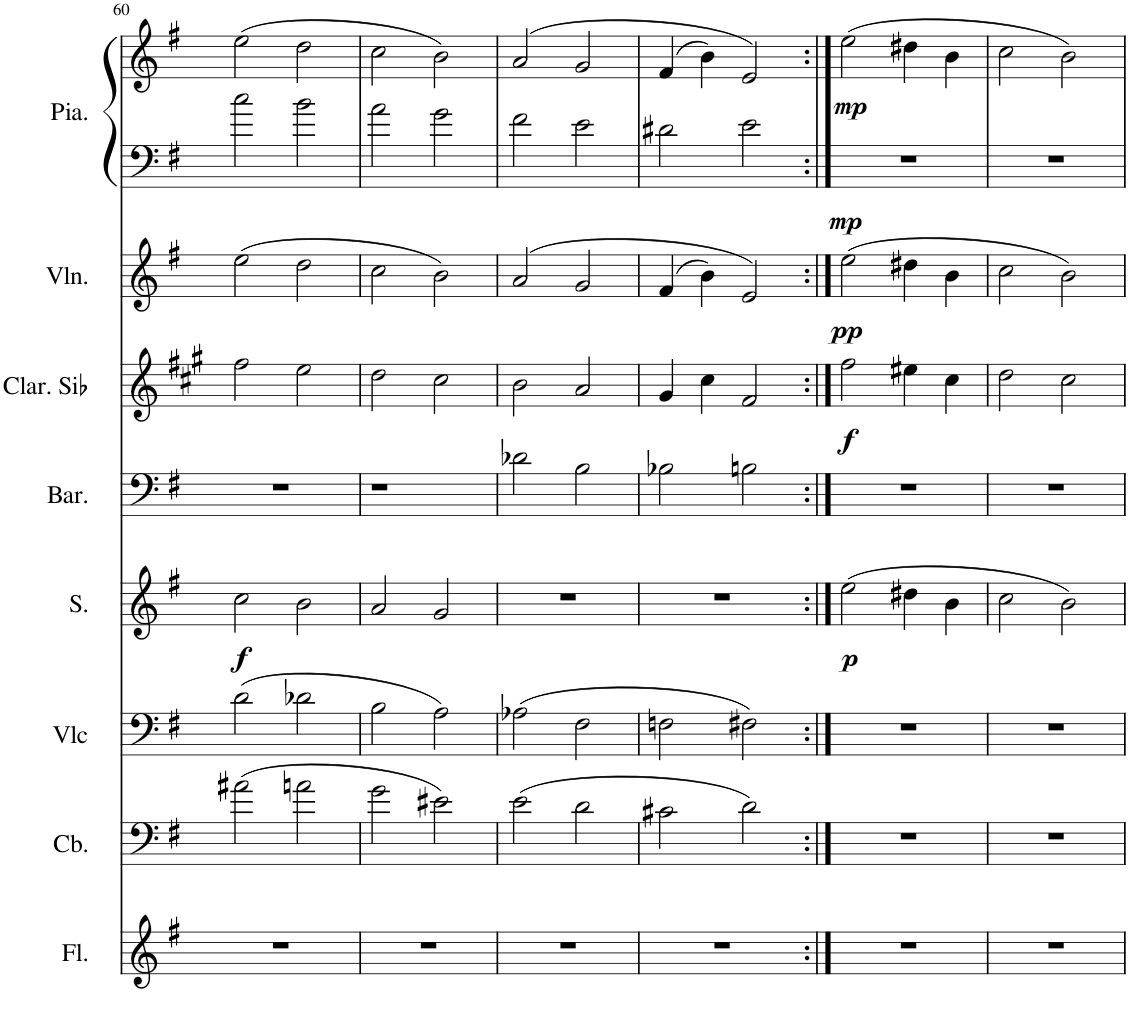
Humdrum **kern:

**kern	**kern	**kern	**kern	**dynam	**kern	**kern	**dynam	**kern	**dynam	**kern	**kern	**dynam
*part8	*part7	*part6	*part5	*part5	*part4	*part3	*part3	*part2	*part2	*part1	*part1	*part1
*staff9	*staff8	*staff7	*staff6	*staff6	*staff5	*staff4	*staff4	*staff3	*staff3	*staff2	*staff1	*staff1/2
*I"Flûte	*I"Contrebasse	*I"Violoncelle	*I"Soprano	*	*I"Baryton	*I"Clarinette en Sib	*	*I"Violon	*	*I"Piano	*	*
*I'Fl.	*I'Cb.	*I'Vlc	*I'S.	*	*I'Bar.	*I'Clar. Sib	*	*I'Vln.	*	*I'Pia.	*	*
!!LO:PB:g=z
*clefG2	*clefF4	*clefF4	*clefG2	*	*clefF4	*clefG2	*	*clefG2	*	*clefF4	*clefG2	*
*	*Trd7c12	*	*	*	*	*Trd1c2	*	*	*	*	*	*
*k[f#]	*k[f#]	*k[f#]	*k[f#]	*	*k[f#]	*k[f#c#g#]	*	*k[f#]	*	*k[f#]	*k[f#]	*
*M4/4	*M4/4	*M4/4	*M4/4	*	*M4/4	*M4/4	*	*M4/4	*	*M4/4	*M4/4	*
=60	=60	=60	=60	=60	=60	=60	=60	=60	=60	=60	=60	=60
!	!	!	!	!LO:DY:b	!	!	!	!	!	!	!	!
1r	(2a#X\	(2d\	2cc\	f	1r	2ff#\	.	(2ee\	.	2cc\	(2ee\	.
.	2an\	2d-X\	2b\	.	.	2ee\	.	2dd\	.	2b\	2dd\	.
=61	=61	=61	=61	=61	=61	=61	=61	=61	=61	=61	=61	=61
1r	2g\	2B\	2a/	.	1r	2dd\	.	2cc\	.	2a\	2cc\	.
.	2e#X\)	2A\)	2g/	.	.	2cc#\	.	2b\)	.	2g\	2b\)	.
=62	=62	=62	=62	=62	=62	=62	=62	=62	=62	=62	=62	=62
1r	(2e\	(2A-X\	1r	.	2d-X\	2b\	.	(2a/	.	2f#\	(2a/	.
.	2d\	2F#\	.	.	2B\	2a/	.	2g/	.	2e\	2g/	.
=63	=63	=63	=63	=63	=63	=63	=63	=63	=63	=63	=63	=63
1r	2c#X\	2Fn\	1r	.	2B-X\	4g#/	.	(4f#/	.	2d#X\	(4f#/	.
.	.	.	.	.	.	4cc#\	.	4b\)	.	.	4b\)	.
.	2d\)	2F#X\)	.	.	2Bn\	2f#/	.	2e/)	.	2e\	2e/)	.
=64:|!	=64:|!	=64:|!	=64:|!	=64:|!	=64:|!	=64:|!	=64:|!	=64:|!	=64:|!	=64:|!	=64:|!	=64:|!
!	!	!	!	!LO:DY:b	!	!	!LO:DY:b	!	!LO:DY:b	!	!	!LO:DY:b=2
!	!	!	!	!	!	!	!	!	!	!	!	!LO:DY:n=1:b
1r	1r	1r	(2ee\	p	1r	2ff#\	f	(2ee\	pp	1r	(2ee\	mp mp
.	.	.	4dd#X\	.	.	4ee#X\	.	4dd#X\	.	.	4dd#X\	.
.	.	.	4b\	.	.	4cc#\	.	4b\	.	.	4b\	.
=65	=65	=65	=65	=65	=65	=65	=65	=65	=65	=65	=65	=65
1r	1r	1r	2cc\	.	1r	2dd\	.	2cc\	.	1r	2cc\	.
.	.	.	2b\)	.	.	2cc#\	.	2b\)	.	.	2b\)	.
=	=	=	=	=	=	=	=	=	=	=	=	=
*-	*-	*-	*-	*-	*-	*-	*-	*-	*-	*-	*-	*-
